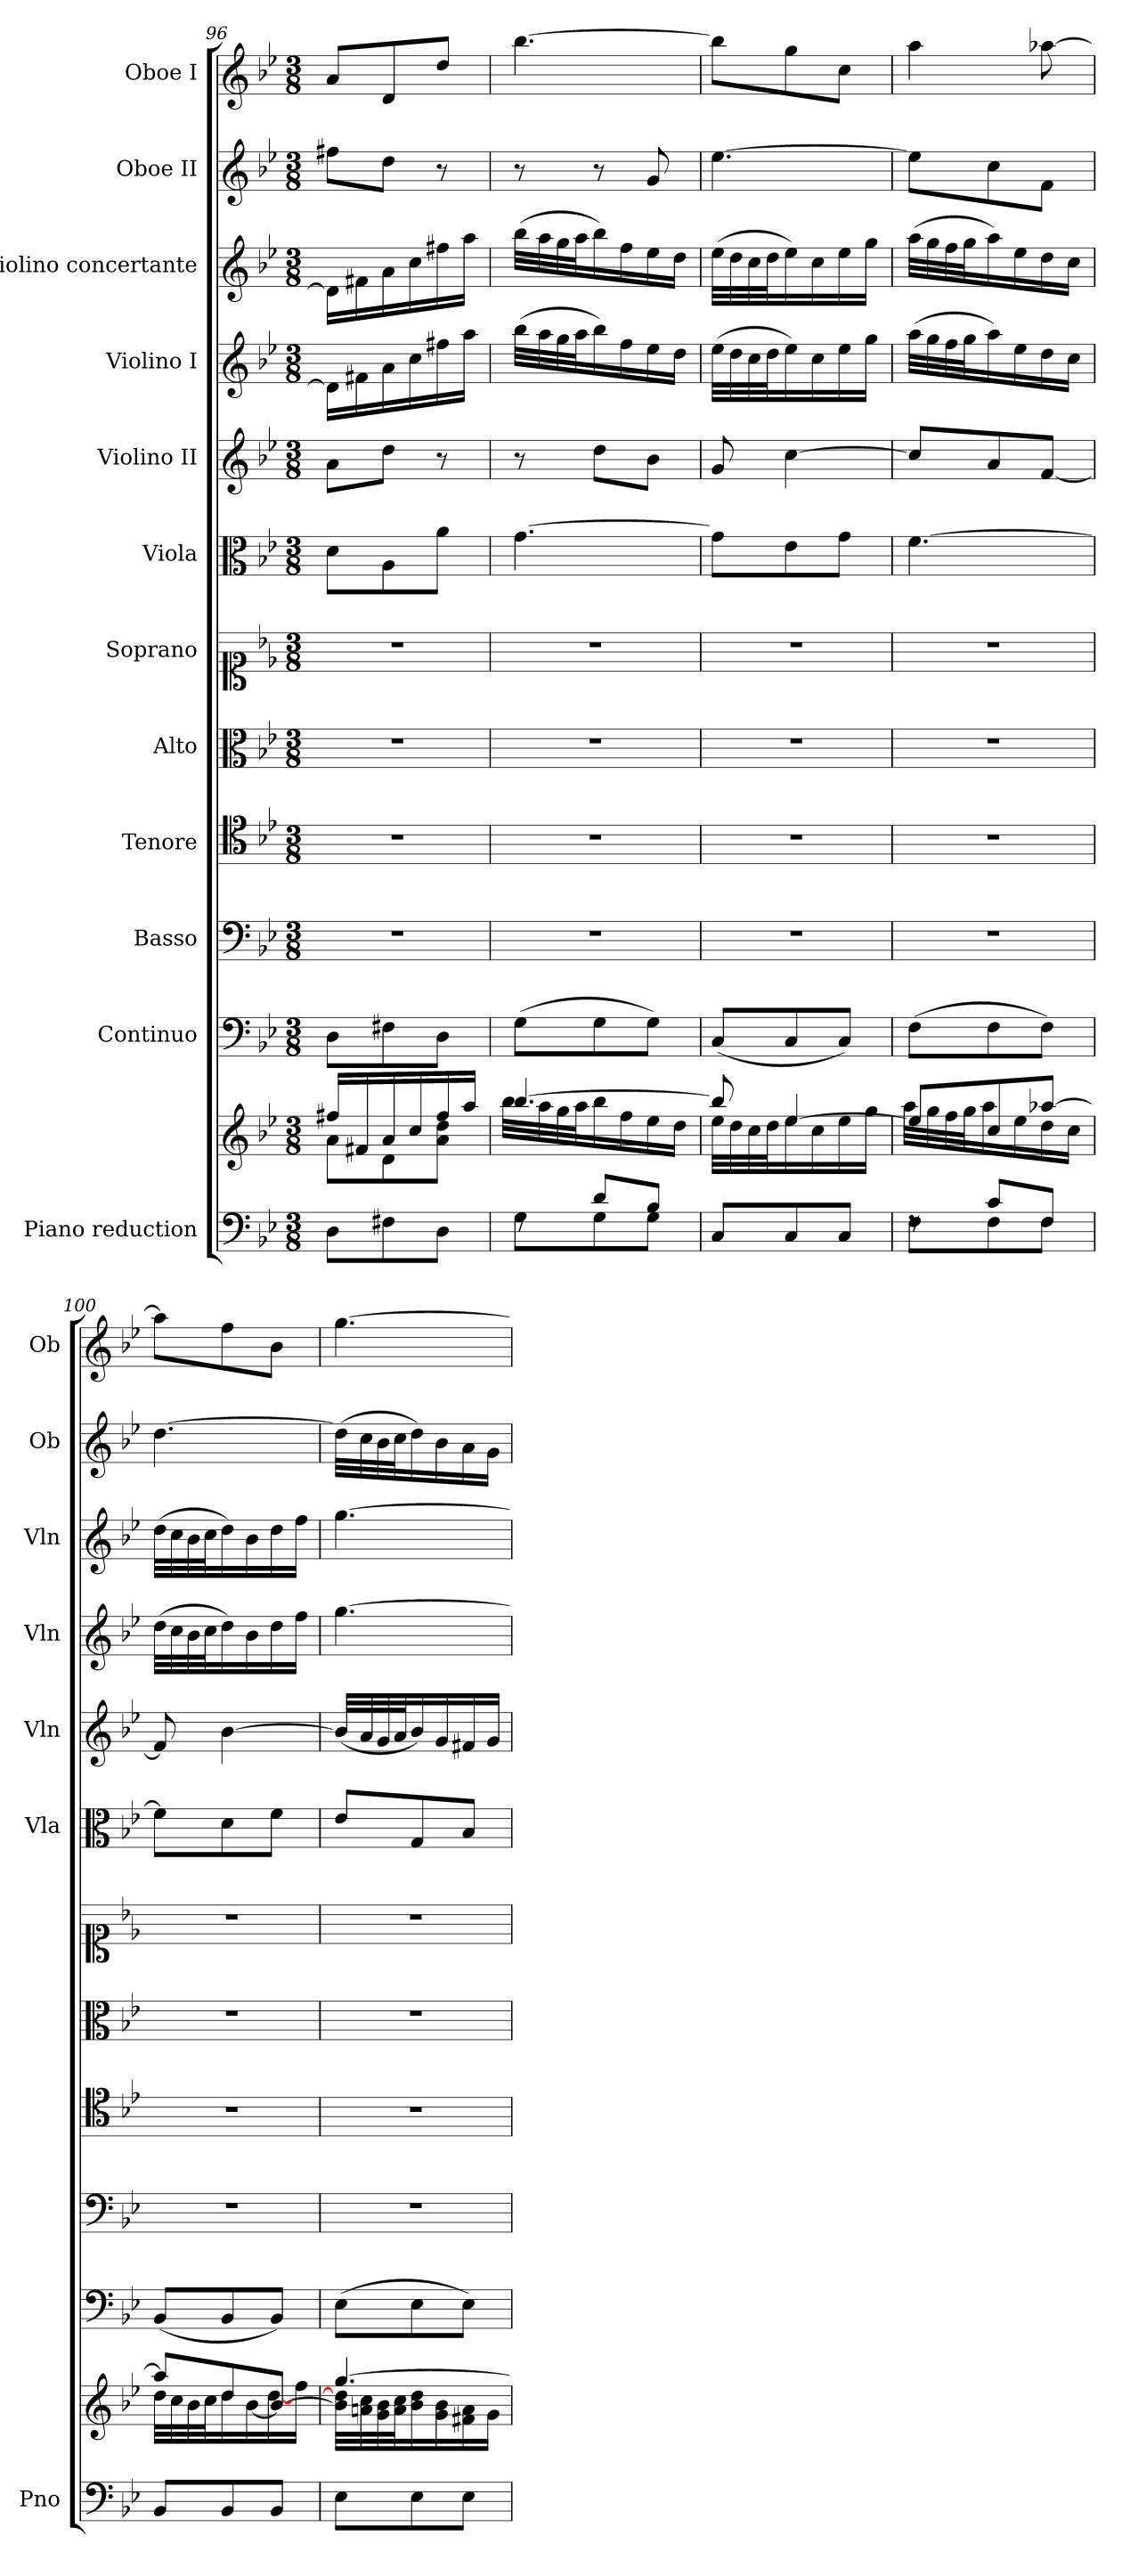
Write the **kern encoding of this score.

**kern	**kern	**kern	**kern	**kern	**kern	**kern	**kern	**kern	**kern	**kern	**kern	**kern
*part12	*part12	*part11	*part10	*part9	*part8	*part7	*part6	*part5	*part4	*part3	*part2	*part1
*staff13	*staff12	*staff11	*staff10	*staff9	*staff8	*staff7	*staff6	*staff5	*staff4	*staff3	*staff2	*staff1
*I"Piano reduction	*	*I"Continuo	*I"Basso	*I"Tenore	*I"Alto	*I"Soprano	*I"Viola	*I"Violino II	*I"Violino I	*I"Violino concertante	*I"Oboe II	*I"Oboe I
*I'Pno	*	*	*	*	*	*	*I'Vla	*I'Vln	*I'Vln	*I'Vln	*I'Ob	*I'Ob
*clefF4	*clefG2	*clefF4	*clefF4	*clefC4	*clefC3	*clefC1	*clefC3	*clefG2	*clefG2	*clefG2	*clefG2	*clefG2
*k[b-e-]	*k[b-e-]	*k[b-e-]	*k[b-e-]	*k[b-e-]	*k[b-e-]	*k[b-e-]	*k[b-e-]	*k[b-e-]	*k[b-e-]	*k[b-e-]	*k[b-e-]	*k[b-e-]
*M3/8	*M3/8	*M3/8	*M3/8	*M3/8	*M3/8	*M3/8	*M3/8	*M3/8	*M3/8	*M3/8	*M3/8	*M3/8
=96	=96	=96	=96	=96	=96	=96	=96	=96	=96	=96	=96	=96
*	*^	*	*	*	*	*	*	*	*	*	*	*
8D\L	16ff#X/LL	8a\L	8D\L	4.r	4.r	4.r	4.r	8d\L	8a\L	16d\LL]	16d\LL]	8ff#X\L	8a/L
.	16f#X/	.	.	.	.	.	.	.	.	16f#X\	16f#X\	.	.
8F#X\	16a/	8d\	8F#X\	.	.	.	.	8A\	8dd\J	16a\	16a\	8dd\J	8d/
.	16cc/	.	.	.	.	.	.	.	.	16cc\	16cc\	.	.
8D\J	16ff#/	8a\ 8dd\J	8D\J	.	.	.	.	8a\J	8r	16ff#X\	16ff#X\	8r	8dd/J
.	16aa/JJ	.	.	.	.	.	.	.	.	16aa\JJ	16aa\JJ	.	.
=97	=97	=97	=97	=97	=97	=97	=97	=97	=97	=97	=97	=97	=97
*^	*	*	*	*	*	*	*	*	*	*	*	*	*
8rF	8G\L	[4.bb-/	32bb-\LLL	(>8G\L	4.r	4.r	4.r	4.r	[4.g\	8r	(>32bb-\LLL	(>32bb-\LLL	8r	[4.bb-\
.	.	.	32aa\	.	.	.	.	.	.	.	32aa\	32aa\	.	.
.	.	.	32gg\	.	.	.	.	.	.	.	32gg\	32gg\	.	.
.	.	.	32aa\J	.	.	.	.	.	.	.	32aa\J	32aa\J	.	.
8d/L	8G\	.	16bb-\	8G\	.	.	.	.	.	8dd\L	16bb-\)	16bb-\)	8r	.
.	.	.	16ff\	.	.	.	.	.	.	.	16ff\	16ff\	.	.
8B-/J	8G\J	.	16ee-\	8G\J)	.	.	.	.	.	8b-\J	16ee-\	16ee-\	8g/	.
.	.	.	16dd\JJ	.	.	.	.	.	.	.	16dd\JJ	16dd\JJ	.	.
*v	*v	*	*	*	*	*	*	*	*	*	*	*	*	*
=98	=98	=98	=98	=98	=98	=98	=98	=98	=98	=98	=98	=98	=98
8C/L	8bb-/]	32ee-\LLL	(<8C/L	4.r	4.r	4.r	4.r	8g\L]	8g/	(>32ee-\LLL	(>32ee-\LLL	[4.ee-\	8bb-\L]
.	.	32dd\	.	.	.	.	.	.	.	32dd\	32dd\	.	.
.	.	32cc\	.	.	.	.	.	.	.	32cc\	32cc\	.	.
.	.	32dd\J	.	.	.	.	.	.	.	32dd\J	32dd\J	.	.
8C/	[4ee-/	16ee-\	8C/	.	.	.	.	8e-\	[4cc\	16ee-\)	16ee-\)	.	8gg\
.	.	16cc\	.	.	.	.	.	.	.	16cc\	16cc\	.	.
8C/J	.	16ee-\	8C/J)	.	.	.	.	8g\J	.	16ee-\	16ee-\	.	8cc\J
.	.	16gg\JJ	.	.	.	.	.	.	.	16gg\JJ	16gg\JJ	.	.
=99	=99	=99	=99	=99	=99	=99	=99	=99	=99	=99	=99	=99	=99
*^	*	*	*	*	*	*	*	*	*	*	*	*	*
8rF	8F\L	8ee-/L]	32aa\LLL	(>8F\L	4.r	4.r	4.r	4.r	[4.f\	8cc/L]	(>32aa\LLL	(>32aa\LLL	8ee-\L]	4aa\
.	.	.	32gg\	.	.	.	.	.	.	.	32gg\	32gg\	.	.
.	.	.	32ff\	.	.	.	.	.	.	.	32ff\	32ff\	.	.
.	.	.	32gg\J	.	.	.	.	.	.	.	32gg\J	32gg\J	.	.
8c/L	8F\	8cc/	16aa\	8F\	.	.	.	.	.	8a/	16aa\)	16aa\)	8cc\	.
.	.	.	16ee-\	.	.	.	.	.	.	.	16ee-\	16ee-\	.	.
8F/J	8F\J	[8aa-X/J	16dd\	8F\J)	.	.	.	.	.	[8f/J	16dd\	16dd\	8f\J	[8aa-X\
.	.	.	16cc\JJ	.	.	.	.	.	.	.	16cc\JJ	16cc\JJ	.	.
*v	*v	*	*	*	*	*	*	*	*	*	*	*	*	*
=100	=100	=100	=100	=100	=100	=100	=100	=100	=100	=100	=100	=100	=100
8BB-/L	8aa-/L]	32dd\LLL	(<8BB-/L	4.r	4.r	4.r	4.r	8f\L]	8f/]	(>32dd\LLL	(>32dd\LLL	[4.dd\	8aa-\L]
.	.	32cc\	.	.	.	.	.	.	.	32cc\	32cc\	.	.
.	.	32b-\	.	.	.	.	.	.	.	32b-\	32b-\	.	.
.	.	32cc\J	.	.	.	.	.	.	.	32cc\J	32cc\J	.	.
8BB-/	8dd/	16dd\	8BB-/	.	.	.	.	8d\	[4b-\	16dd\)	16dd\)	.	8ff\
.	.	[16b-\	.	.	.	.	.	.	.	16b-\	16b-\	.	.
8BB-/J	8b-/J_	[16dd\	8BB-/J)	.	.	.	.	8f\J	.	16dd\	16dd\	.	8b-\J
.	.	16ff\JJ	.	.	.	.	.	.	.	16ff\JJ	16ff\JJ	.	.
=101	=101	=101	=101	=101	=101	=101	=101	=101	=101	=101	=101	=101	=101
8E-\L	[4.gg/	32b-\] 32dd\]LLL	(>8E-\L	4.r	4.r	4.r	4.r	8e-/L	(<32b-/LLL]	[4.gg\	[4.gg\	(>32dd\LLL]	[4.gg\
.	.	32an\ 32cc\	.	.	.	.	.	.	32a/	.	.	32cc\	.
.	.	32g\ 32b-\	.	.	.	.	.	.	32g/	.	.	32b-\	.
.	.	32a\ 32cc\J	.	.	.	.	.	.	32a/J	.	.	32cc\J	.
8E-\	.	16b-\ 16dd\	8E-\	.	.	.	.	8G/	16b-/)	.	.	16dd\)	.
.	.	16g\ 16b-\	.	.	.	.	.	.	16g/	.	.	16b-\	.
8E-\J	.	16f#X\ 16a\	8E-\J)	.	.	.	.	8B-/J	16f#X/	.	.	16a\	.
.	.	16g\JJ	.	.	.	.	.	.	16g/JJ	.	.	16g\JJ	.
*	*v	*v	*	*	*	*	*	*	*	*	*	*	*
=	=	=	=	=	=	=	=	=	=	=	=	=
*-	*-	*-	*-	*-	*-	*-	*-	*-	*-	*-	*-	*-
